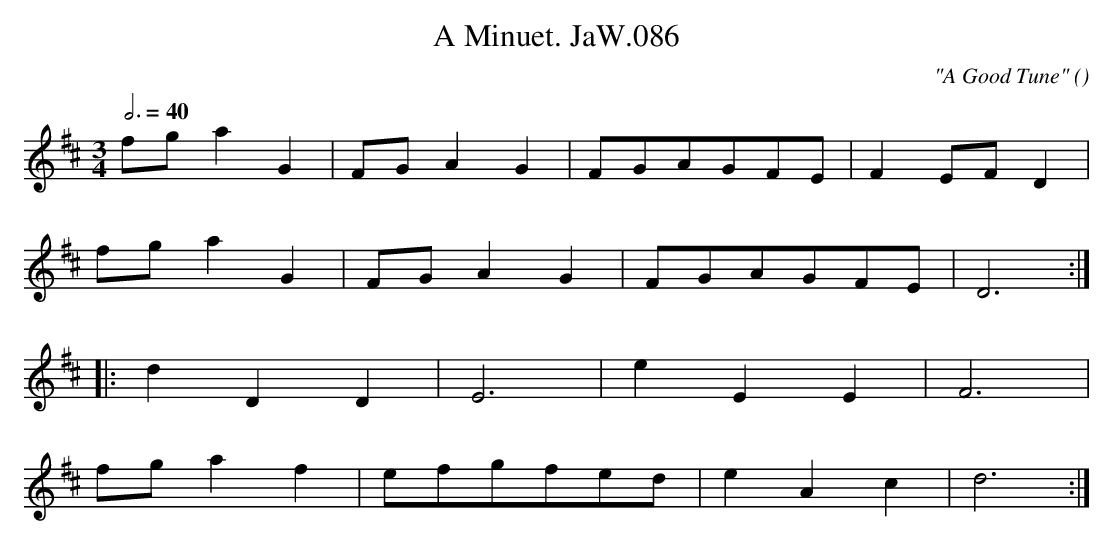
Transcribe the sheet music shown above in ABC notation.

X:1
T:Minuet. JaW.086, A
M:3/4
L:1/8
Q:3/4=40
C:"A Good Tune"
O:
K:D
fga2G2|FGA2G2|FGAGFE|F2EFD2|
fga2G2|FGA2G2|FGAGFE|D6:|
|:d2D2D2|E6|e2E2E2|F6|
fga2f2|efgfed|e2A2c2|d6:|
